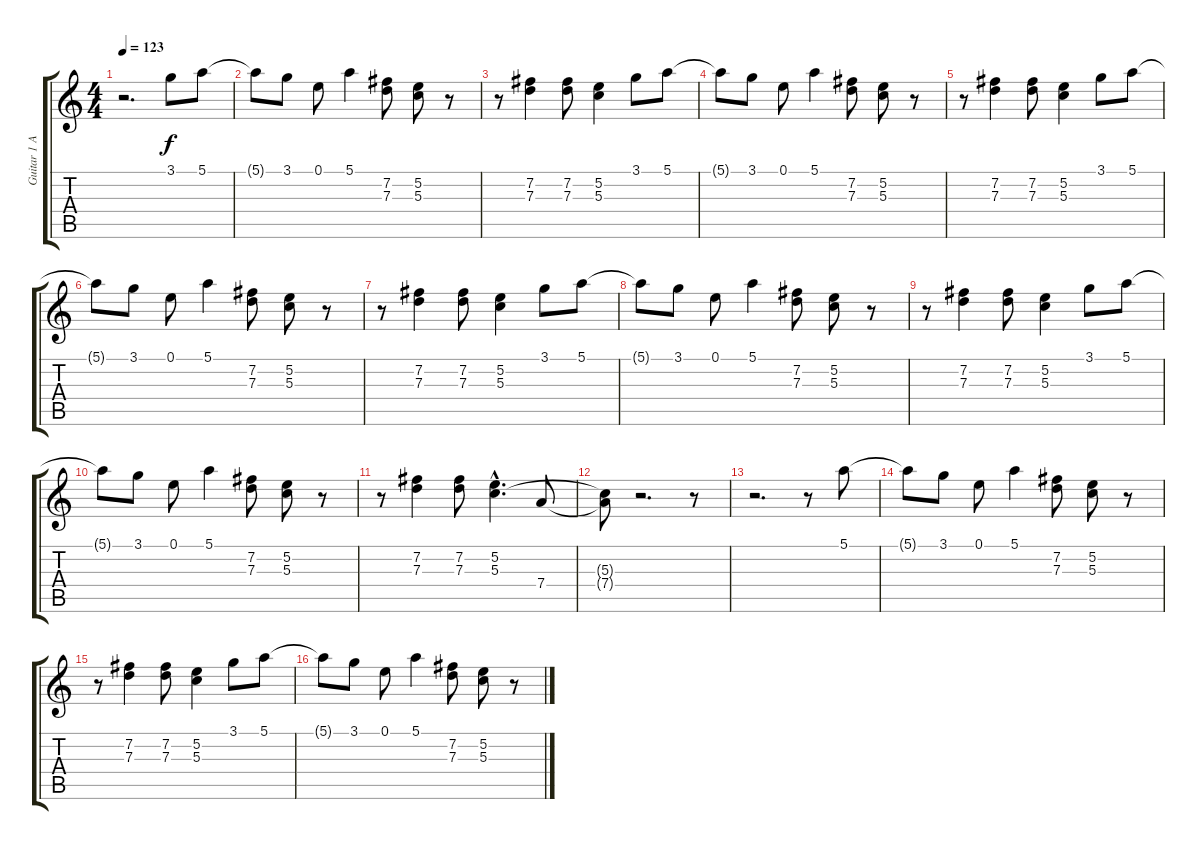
\track ("Guitar 1 Angus" "Guitar 1 A") {instrument overdrivenguitar}
\staff {score tabs}
\tuning (E4 B3 G3 D3 A2 E2) {hide}
\ts (4 4)
\tempo 123
\clef g2
\ks c
r.2{d dy f instrument overdrivenguitar} 3.1.8 5.1.8 |
5.1{t}.8 3.1.8 0.1.8 5.1.4 (7.2 7.3).8 (5.2 5.3).8 r.8 |
r.8 (7.2 7.3).4 (7.2 7.3).8 (5.2 5.3).4 3.1.8 5.1.8 |
5.1{t}.8 3.1.8 0.1.8 5.1.4 (7.2 7.3).8 (5.2 5.3).8 r.8 |
r.8 (7.2 7.3).4 (7.2 7.3).8 (5.2 5.3).4 3.1.8 5.1.8 |
5.1{t}.8 3.1.8 0.1.8 5.1.4 (7.2 7.3).8 (5.2 5.3).8 r.8 |
r.8 (7.2 7.3).4 (7.2 7.3).8 (5.2 5.3).4 3.1.8 5.1.8 |
5.1{t}.8 3.1.8 0.1.8 5.1.4 (7.2 7.3).8 (5.2 5.3).8 r.8 |
r.8 (7.2 7.3).4 (7.2 7.3).8 (5.2 5.3).4 3.1.8 5.1.8 |
5.1{t}.8 3.1.8 0.1.8 5.1.4 (7.2 7.3).8 (5.2 5.3).8 r.8 |
r.8 (7.2 7.3).4 (7.2 7.3).8 (5.2{hac} 5.3{hac}).4{d} 7.4.8 |
(5.3{t} 7.4{t}).8 r.2{d} r.8 |
r.2{d} r.8 5.1.8 |
5.1{t}.8 3.1.8 0.1.8 5.1.4 (7.2 7.3).8 (5.2 5.3).8 r.8 |
r.8 (7.2 7.3).4 (7.2 7.3).8 (5.2 5.3).4 3.1.8 5.1.8 |
5.1{t}.8 3.1.8 0.1.8 5.1.4 (7.2 7.3).8 (5.2 5.3).8 r.8
